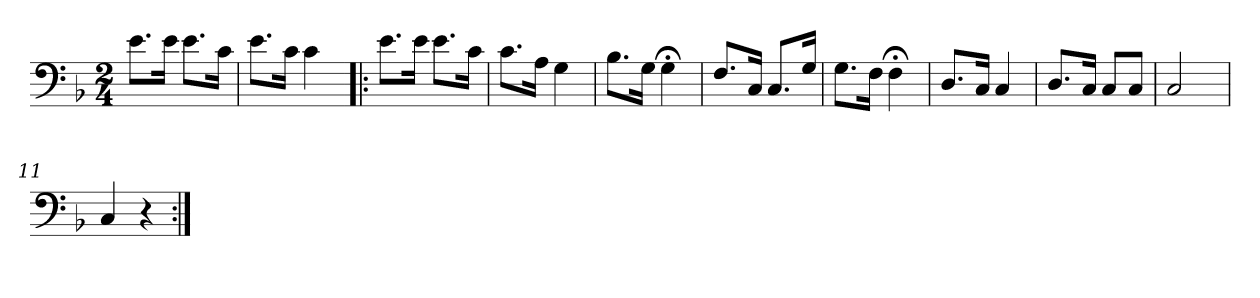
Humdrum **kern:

**kern
*part1
*staff1
*clefF4
*k[b-]
*M2/4
=1
8.e\L
16e\Jk
8.e\L
16c\Jk
=2
8.e\L
16c\Jk
4c\
=3!|:
8.e\L
16e\Jk
8.e\L
16c\Jk
=4
8.c\L
16A\Jk
4G\
=5
8.B-\L
16G\Jk
4G;<\
=6
8.F/L
16C/Jk
8.C/L
16G/Jk
=7
8.G\L
16F\Jk
4F;<\
=8
8.D/L
16C/Jk
4C/
=9
8.D/L
16C/Jk
8C/L
8C/J
=10
2C/
=11
4C/
4r
=:|!
*-
